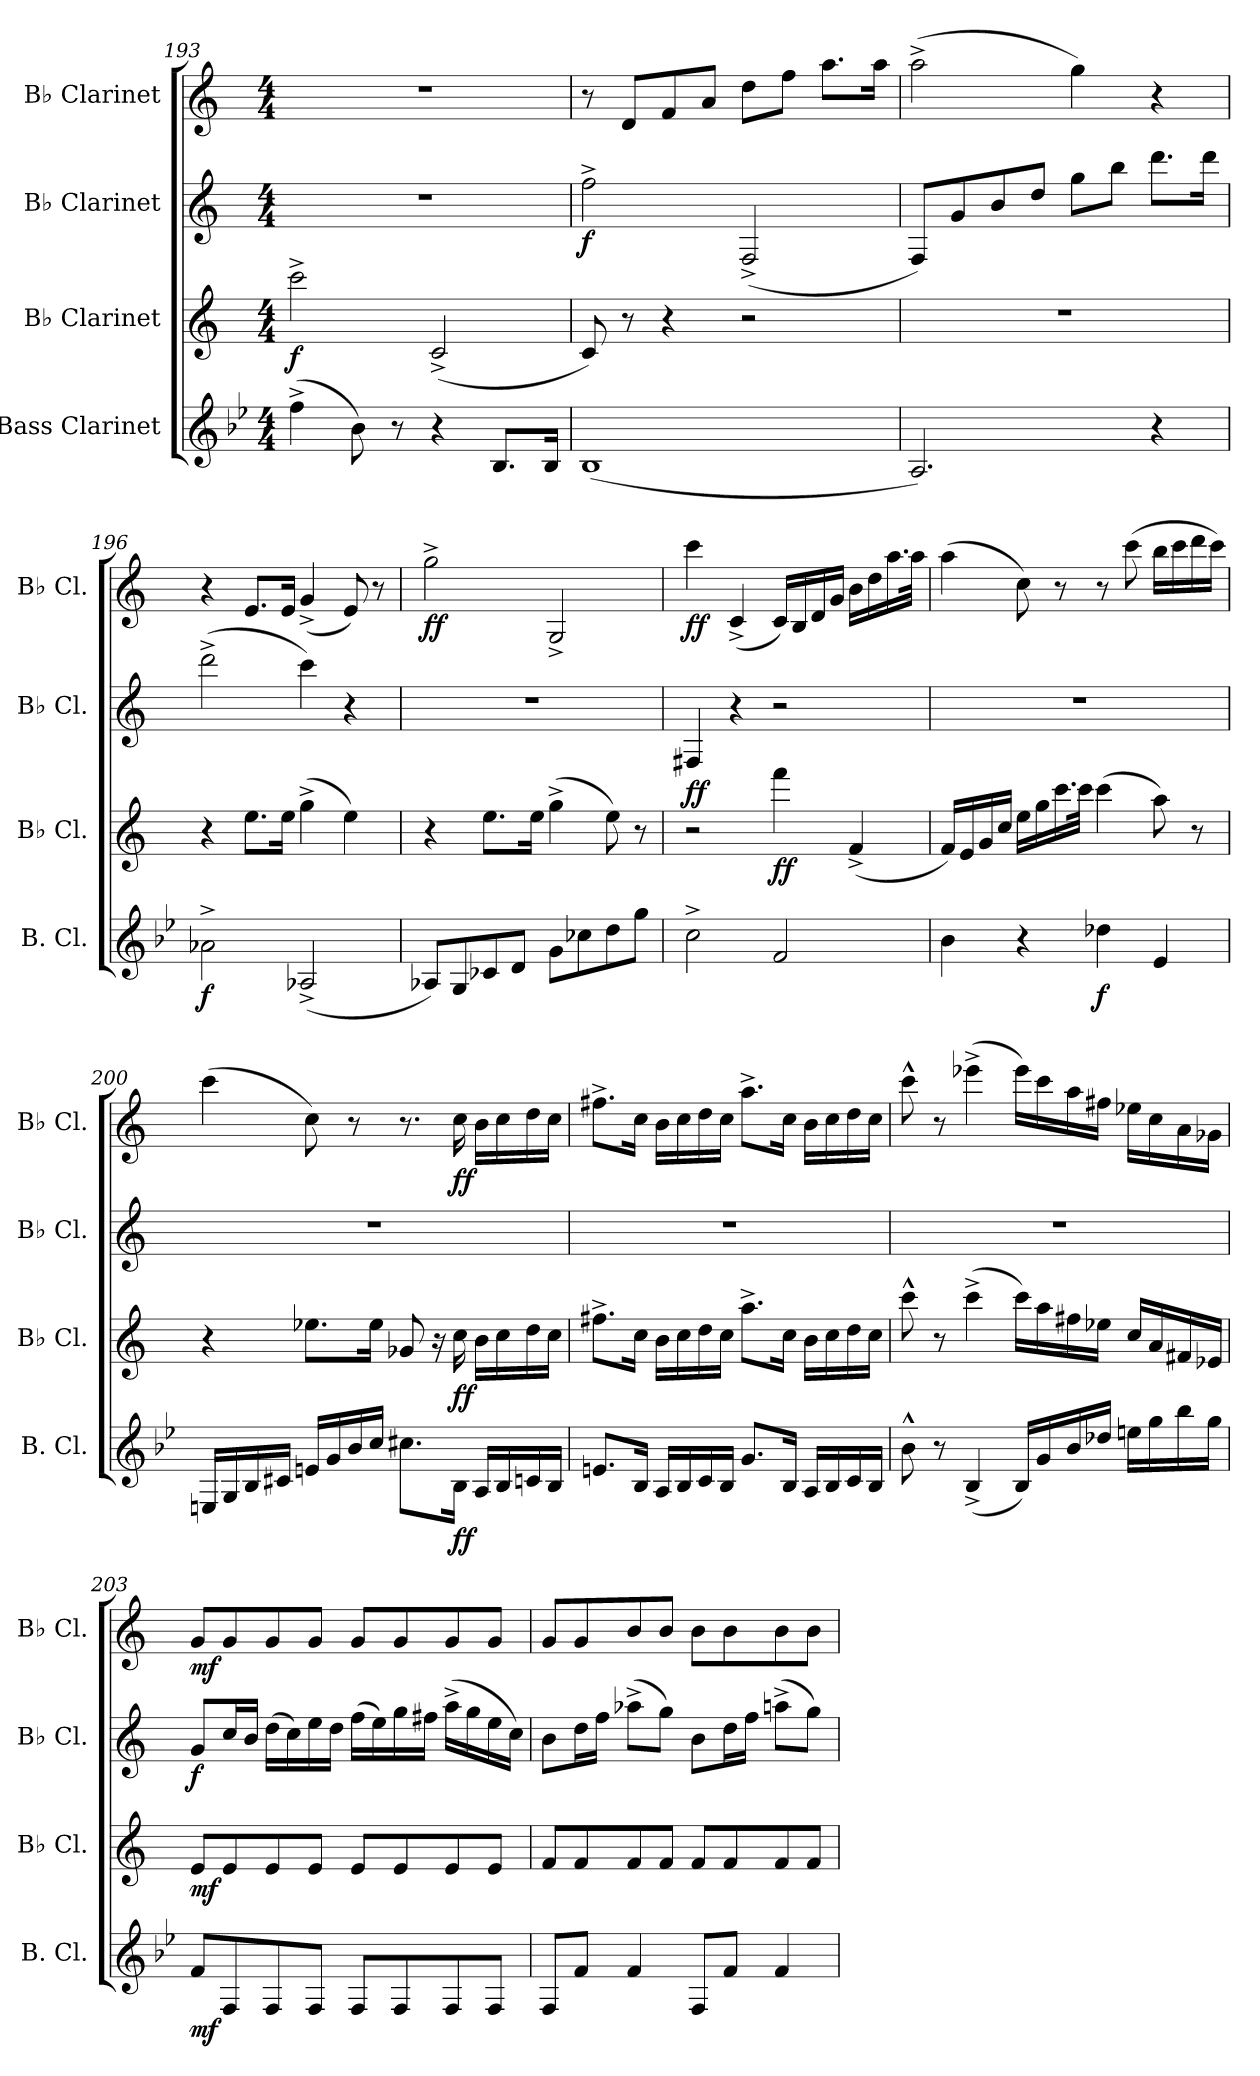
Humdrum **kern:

**kern	**dynam	**kern	**dynam	**kern	**dynam	**kern	**dynam
*part4	*part4	*part3	*part3	*part2	*part2	*part1	*part1
*staff4	*staff4	*staff3	*staff3	*staff2	*staff2	*staff1	*staff1
*I"Bass Clarinet	*	*I"B♭ Clarinet	*	*I"B♭ Clarinet	*	*I"B♭ Clarinet	*
*I'B. Cl.	*	*I'B♭ Cl.	*	*I'B♭ Cl.	*	*I'B♭ Cl.	*
*clefG2	*	*clefG2	*	*clefG2	*	*clefG2	*
*ITrd8c14	*	*ITrd1c2	*	*ITrd1c2	*	*ITrd1c2	*
*k[b-e-]	*	*k[b-e-]	*	*k[b-e-]	*	*k[b-e-]	*
*M4/4	*	*M4/4	*	*M4/4	*	*M4/4	*
=193	=193	=193	=193	=193	=193	=193	=193
!	!	!	!LO:DY:b	!	!	!	!
(4f^\	.	2bb-^\	f	1r	.	1r	.
8B-\)	.	.	.	.	.	.	.
8r	.	.	.	.	.	.	.
4r	.	(2B-^/	.	.	.	.	.
8.BB-/L	.	.	.	.	.	.	.
16BB-/Jk	.	.	.	.	.	.	.
=194	=194	=194	=194	=194	=194	=194	=194
!	!	!	!	!	!LO:DY:b	!	!
(1BB-	.	8B-/)	.	2ee-^\	f	8r	.
.	.	8r	.	.	.	8c/L	.
.	.	4r	.	.	.	8e-/	.
.	.	.	.	.	.	8g/J	.
.	.	2r	.	(2E-^/	.	8cc\L	.
.	.	.	.	.	.	8ee-\J	.
.	.	.	.	.	.	8.gg\L	.
.	.	.	.	.	.	16gg\Jk	.
=195	=195	=195	=195	=195	=195	=195	=195
2.AA/)	.	1r	.	8E-/L)	.	(2gg^\	.
.	.	.	.	8f/	.	.	.
.	.	.	.	8a/	.	.	.
.	.	.	.	8cc/J	.	.	.
.	.	.	.	8ff\L	.	4ff\)	.
.	.	.	.	8aa\J	.	.	.
4r	.	.	.	8.ccc\L	.	4r	.
.	.	.	.	16ccc\Jk	.	.	.
!!LO:PB:g=z
=196	=196	=196	=196	=196	=196	=196	=196
!	!LO:DY:b	!	!	!	!	!	!
2A-X^\	f	4r	.	(2ccc^\	.	4r	.
.	.	8.dd\L	.	.	.	8.d/L	.
.	.	16dd\Jk	.	.	.	16d/Jk	.
(2AA-X^/	.	(4ff^\	.	4bb-\)	.	(4f^/	.
.	.	4dd\)	.	4r	.	8d/)	.
.	.	.	.	.	.	8r	.
=197	=197	=197	=197	=197	=197	=197	=197
!	!	!	!	!	!	!	!LO:DY:b
8AA-X/L)	.	4r	.	1r	.	2ff^\	ff
8GG/	.	.	.	.	.	.	.
8C-X/	.	8.dd\L	.	.	.	.	.
8D/J	.	.	.	.	.	.	.
.	.	16dd\Jk	.	.	.	.	.
8G\L	.	(4ff^\	.	.	.	2F^/	.
8c-X\	.	.	.	.	.	.	.
8d\	.	8dd\)	.	.	.	.	.
8g\J	.	8r	.	.	.	.	.
=198	=198	=198	=198	=198	=198	=198	=198
!	!	!	!LO:DY:a	!	!	!	!LO:DY:b
2c^\	.	2r	ff	4En/	.	4bb-\	ff
.	.	.	.	4r	.	(4B-^/	.
!	!	!	!LO:DY:b	!	!	!	!
2F/	.	4eee-\	ff	2r	.	16B-/LL)	.
.	.	.	.	.	.	16A/	.
.	.	.	.	.	.	16c/	.
.	.	.	.	.	.	16f/JJ	.
.	.	(4e-^/	.	.	.	16a\LL	.
.	.	.	.	.	.	16cc\	.
.	.	.	.	.	.	16.gg\	.
.	.	.	.	.	.	32gg\JJk	.
!!LO:LB:g=z
=199	=199	=199	=199	=199	=199	=199	=199
4B-\	.	16e-/LL)	.	1r	.	(4gg\	.
.	.	16d/	.	.	.	.	.
.	.	16f/	.	.	.	.	.
.	.	16b-/JJ	.	.	.	.	.
4r	.	16dd\LL	.	.	.	8b-\)	.
.	.	16ff\	.	.	.	.	.
.	.	16.bb-\	.	.	.	8r	.
.	.	32bb-\JJk	.	.	.	.	.
!	!LO:DY:b	!	!	!	!	!	!
4d-X\	f	(4bb-\	.	.	.	8r	.
.	.	.	.	.	.	(8bb-\	.
4E-/	.	8gg\)	.	.	.	16aa\LL	.
.	.	.	.	.	.	16bb-\	.
.	.	8r	.	.	.	16ccc\	.
.	.	.	.	.	.	16bb-\JJ)	.
=200	=200	=200	=200	=200	=200	=200	=200
16EEn/LL	.	4r	.	1r	.	(4bb-\	.
16GG/	.	.	.	.	.	.	.
16BB-/	.	.	.	.	.	.	.
16C#X/JJ	.	.	.	.	.	.	.
16En/LL	.	8.dd-X\L	.	.	.	8b-\)	.
16G/	.	.	.	.	.	.	.
16B-/	.	.	.	.	.	8r	.
16c/JJ	.	16dd-\Jk	.	.	.	.	.
8.c#X\L	.	8f-X/	.	.	.	8.r	.
.	.	16r	.	.	.	.	.
!	!LO:DY:b	!	!LO:DY:b	!	!	!	!LO:DY:b
16BB-\Jk	ff	16b-\	ff	.	.	16b-\	ff
16AA/LL	.	16a\LL	.	.	.	16a\LL	.
16BB-/	.	16b-\	.	.	.	16b-\	.
16Cn/	.	16cc\	.	.	.	16cc\	.
16BB-/JJ	.	16b-\JJ	.	.	.	16b-\JJ	.
!!LO:LB:g=z
=201	=201	=201	=201	=201	=201	=201	=201
8.En/L	.	8.een^\L	.	1r	.	8.een^\L	.
16BB-/Jk	.	16b-\Jk	.	.	.	16b-\Jk	.
16AA/LL	.	16a\LL	.	.	.	16a\LL	.
16BB-/	.	16b-\	.	.	.	16b-\	.
16C/	.	16cc\	.	.	.	16cc\	.
16BB-/JJ	.	16b-\JJ	.	.	.	16b-\JJ	.
8.G/L	.	8.gg^\L	.	.	.	8.gg^\L	.
16BB-/Jk	.	16b-\Jk	.	.	.	16b-\Jk	.
16AA/LL	.	16a\LL	.	.	.	16a\LL	.
16BB-/	.	16b-\	.	.	.	16b-\	.
16C/	.	16cc\	.	.	.	16cc\	.
16BB-/JJ	.	16b-\JJ	.	.	.	16b-\JJ	.
=202	=202	=202	=202	=202	=202	=202	=202
8B-^^\	.	8bb-^^\	.	1r	.	8bb-^^\	.
8r	.	8r	.	.	.	8r	.
(4BB-^/	.	(4bb-^\	.	.	.	(4ddd-X^\	.
16BB-/LL)	.	16bb-\LL)	.	.	.	16ddd-\LL)	.
16G/	.	16gg\	.	.	.	16bb-\	.
16B-/	.	16een\	.	.	.	16gg\	.
16d-X/JJ	.	16dd-X\JJ	.	.	.	16een\JJ	.
16en\LL	.	16b-/LL	.	.	.	16dd-X\LL	.
16g\	.	16g/	.	.	.	16b-\	.
16b-\	.	16en/	.	.	.	16g\	.
16g\JJ	.	16d-X/JJ	.	.	.	16f-X\JJ	.
!!LO:PB:g=z
=203	=203	=203	=203	=203	=203	=203	=203
!	!LO:DY:b	!	!LO:DY:b	!	!LO:DY:b	!	!LO:DY:b
8F/L	mf	8d/L	mf	8f/L	f	8f/L	mf
8FF/	.	8d/	.	16b-/L	.	8f/	.
.	.	.	.	16a/JJ	.	.	.
8FF/	.	8d/	.	(16cc\LL	.	8f/	.
.	.	.	.	16b-\)	.	.	.
8FF/J	.	8d/J	.	16dd\	.	8f/J	.
.	.	.	.	16cc\JJ	.	.	.
8FF/L	.	8d/L	.	(16ee-\LL	.	8f/L	.
.	.	.	.	16dd\)	.	.	.
8FF/	.	8d/	.	16ff\	.	8f/	.
.	.	.	.	16een\JJ	.	.	.
8FF/	.	8d/	.	(16gg^\LL	.	8f/	.
.	.	.	.	16ff\	.	.	.
8FF/J	.	8d/J	.	16dd\	.	8f/J	.
.	.	.	.	16b-\JJ)	.	.	.
=204	=204	=204	=204	=204	=204	=204	=204
8FF/L	.	8e-/L	.	8a\L	.	8f/L	.
8F/J	.	8e-/	.	16cc\L	.	8f/	.
.	.	.	.	16ee-\JJ	.	.	.
4F/	.	8e-/	.	(8gg-X^\L	.	8a/	.
.	.	8e-/J	.	8ff\J)	.	8a/J	.
8FF/L	.	8e-/L	.	8a\L	.	8a\L	.
8F/J	.	8e-/	.	16cc\L	.	8a\	.
.	.	.	.	16ee-\JJ	.	.	.
4F/	.	8e-/	.	(8ggn^\L	.	8a\	.
.	.	8e-/J	.	8ff\J)	.	8a\J	.
=	=	=	=	=	=	=	=
*-	*-	*-	*-	*-	*-	*-	*-
